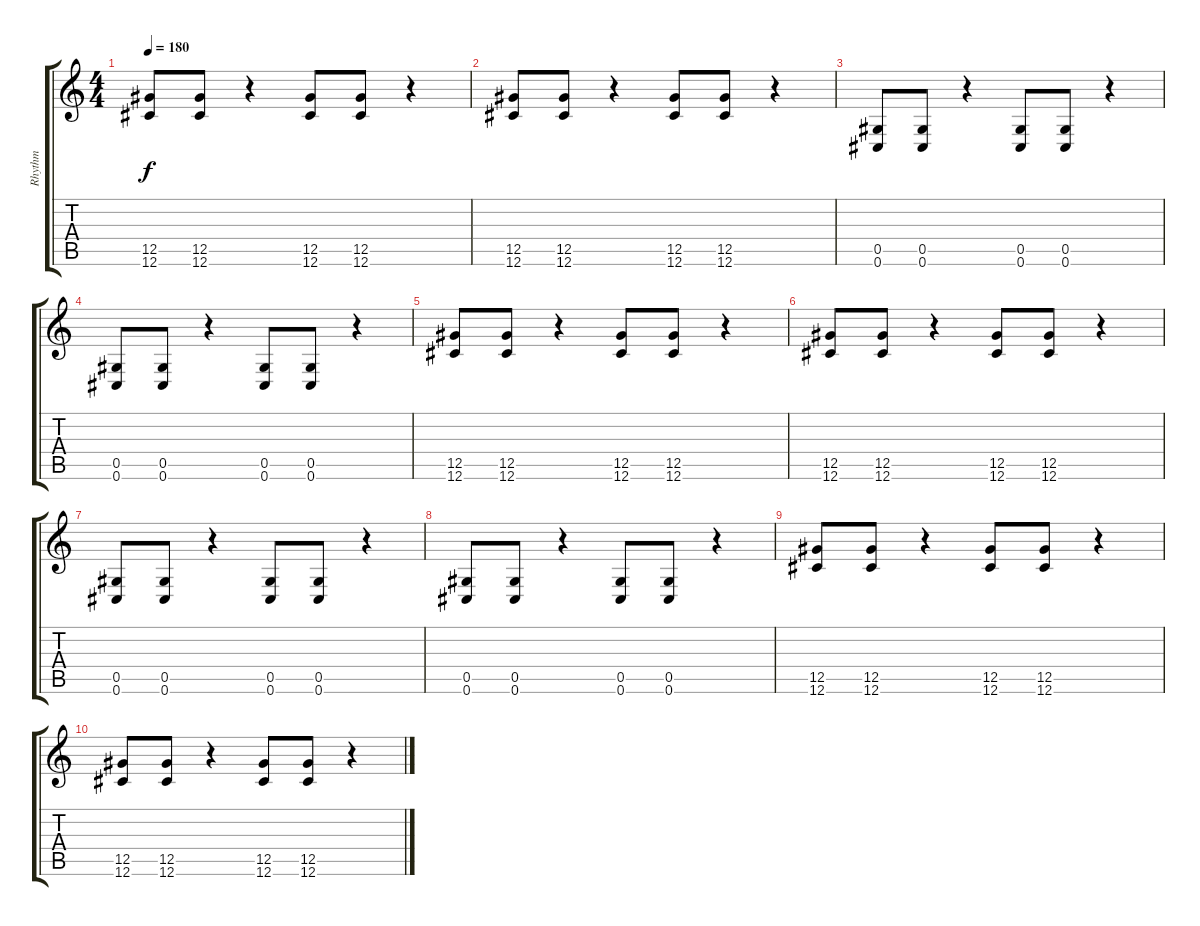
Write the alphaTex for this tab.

\track ("Rhythm" "Rhythm") {instrument overdrivenguitar}
\staff {score tabs}
\tuning (Eb4 Bb3 Gb3 Db3 Ab2 Db2) {hide}
\ts (4 4)
\tempo 180
\clef g2
\ks c
(12.5 12.6).8{dy f} (12.5 12.6).8 r.4 (12.5 12.6).8 (12.5 12.6).8 r.4 |
(12.5 12.6).8 (12.5 12.6).8 r.4 (12.5 12.6).8 (12.5 12.6).8 r.4 |
(0.5 0.6).8 (0.5 0.6).8 r.4 (0.5 0.6).8 (0.5 0.6).8 r.4 |
(0.5 0.6).8 (0.5 0.6).8 r.4 (0.5 0.6).8 (0.5 0.6).8 r.4 |
(12.5 12.6).8 (12.5 12.6).8 r.4 (12.5 12.6).8 (12.5 12.6).8 r.4 |
(12.5 12.6).8 (12.5 12.6).8 r.4 (12.5 12.6).8 (12.5 12.6).8 r.4 |
(0.5 0.6).8 (0.5 0.6).8 r.4 (0.5 0.6).8 (0.5 0.6).8 r.4 |
(0.5 0.6).8 (0.5 0.6).8 r.4 (0.5 0.6).8 (0.5 0.6).8 r.4 |
(12.5 12.6).8 (12.5 12.6).8 r.4 (12.5 12.6).8 (12.5 12.6).8 r.4 |
(12.5 12.6).8 (12.5 12.6).8 r.4 (12.5 12.6).8 (12.5 12.6).8 r.4
